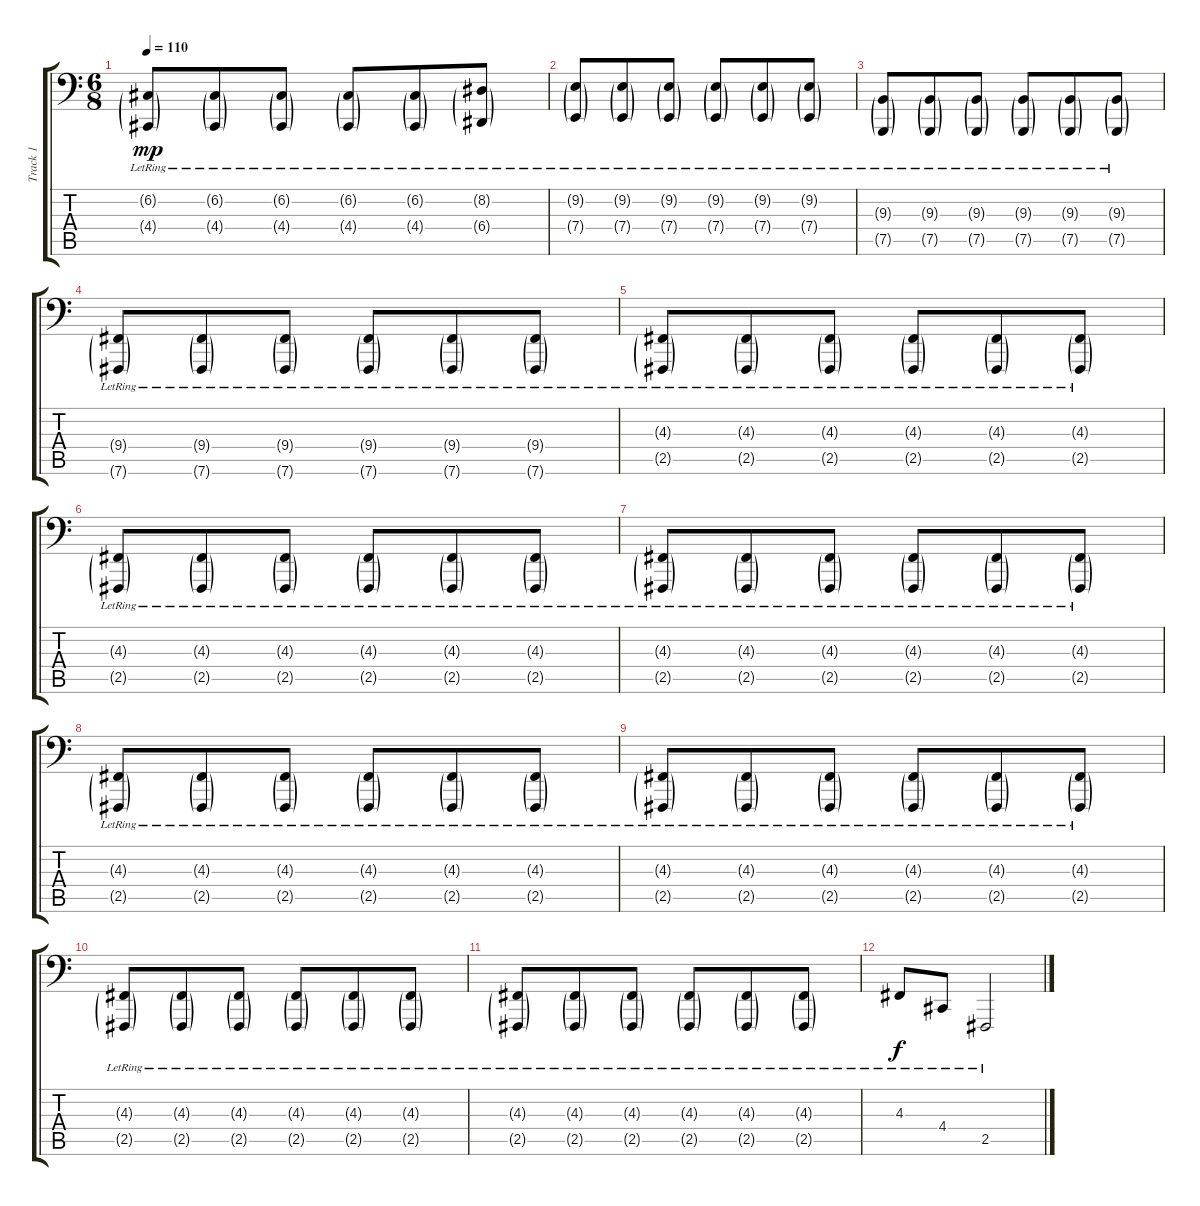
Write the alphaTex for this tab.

\track ("Track 1" "Track 1") {instrument acousticgrandpiano}
\staff {score tabs}
\tuning (C3 G2 D2 A1 E1 B0) {hide}
\ts (6 8)
\tempo 110
\clef f4
\ks c
(6.2{g lr} 4.4{g lr}).8{dy mp} (6.2{g lr} 4.4{g lr}).8 (6.2{g lr} 4.4{g lr}).8 (6.2{g lr} 4.4{g lr}).8 (6.2{g lr} 4.4{g lr}).8 (8.2{g lr} 6.4{g lr}).8 |
(9.2{g lr} 7.4{g lr}).8 (9.2{g lr} 7.4{g lr}).8 (9.2{g lr} 7.4{g lr}).8 (9.2{g lr} 7.4{g lr}).8 (9.2{g lr} 7.4{g lr}).8 (9.2{g lr} 7.4{g lr}).8 |
(9.3{g lr} 7.5{g lr}).8 (9.3{g lr} 7.5{g lr}).8 (9.3{g lr} 7.5{g lr}).8 (9.3{g lr} 7.5{g lr}).8 (9.3{g lr} 7.5{g lr}).8 (9.3{g lr} 7.5{g lr}).8 |
(9.4{g lr} 7.6{g lr}).8 (9.4{g lr} 7.6{g lr}).8 (9.4{g lr} 7.6{g lr}).8 (9.4{g lr} 7.6{g lr}).8 (9.4{g lr} 7.6{g lr}).8 (9.4{g lr} 7.6{g lr}).8 |
(4.3{g lr} 2.5{g lr}).8 (4.3{g lr} 2.5{g lr}).8 (4.3{g lr} 2.5{g lr}).8 (4.3{g lr} 2.5{g lr}).8 (4.3{g lr} 2.5{g lr}).8 (4.3{g lr} 2.5{g lr}).8 |
(4.3{g lr} 2.5{g lr}).8 (4.3{g lr} 2.5{g lr}).8 (4.3{g lr} 2.5{g lr}).8 (4.3{g lr} 2.5{g lr}).8 (4.3{g lr} 2.5{g lr}).8 (4.3{g lr} 2.5{g lr}).8 |
(4.3{g lr} 2.5{g lr}).8 (4.3{g lr} 2.5{g lr}).8 (4.3{g lr} 2.5{g lr}).8 (4.3{g lr} 2.5{g lr}).8 (4.3{g lr} 2.5{g lr}).8 (4.3{g lr} 2.5{g lr}).8 |
(4.3{g lr} 2.5{g lr}).8 (4.3{g lr} 2.5{g lr}).8 (4.3{g lr} 2.5{g lr}).8 (4.3{g lr} 2.5{g lr}).8 (4.3{g lr} 2.5{g lr}).8 (4.3{g lr} 2.5{g lr}).8 |
(4.3{g lr} 2.5{g lr}).8 (4.3{g lr} 2.5{g lr}).8 (4.3{g lr} 2.5{g lr}).8 (4.3{g lr} 2.5{g lr}).8 (4.3{g lr} 2.5{g lr}).8 (4.3{g lr} 2.5{g lr}).8 |
(4.3{g lr} 2.5{g lr}).8 (4.3{g lr} 2.5{g lr}).8 (4.3{g lr} 2.5{g lr}).8 (4.3{g lr} 2.5{g lr}).8 (4.3{g lr} 2.5{g lr}).8 (4.3{g lr} 2.5{g lr}).8 |
(4.3{g lr} 2.5{g lr}).8 (4.3{g lr} 2.5{g lr}).8 (4.3{g lr} 2.5{g lr}).8 (4.3{g lr} 2.5{g lr}).8 (4.3{g lr} 2.5{g lr}).8 (4.3{g lr} 2.5{g lr}).8 |
4.3{lr}.8{dy f} 4.4{lr}.8 2.5{lr}.2
